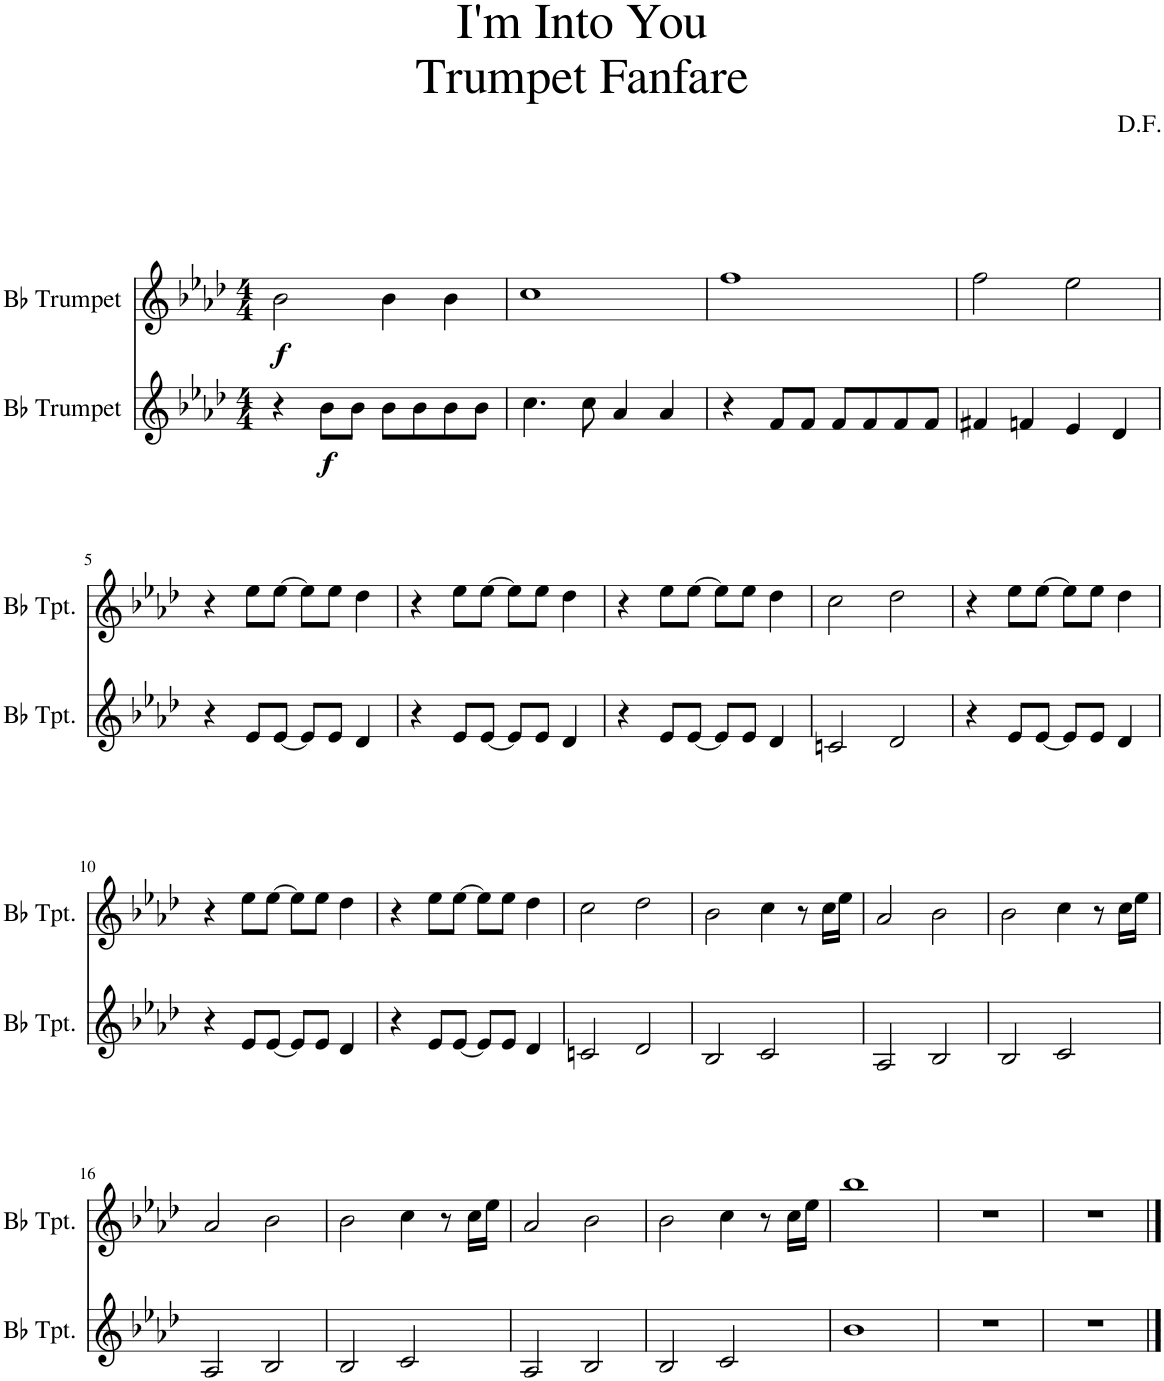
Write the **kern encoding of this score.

**kern	**dynam	**kern	**dynam
*part2	*part2	*part1	*part1
*staff2	*staff2	*staff1	*staff1
*I"Bb Trumpet	*	*I"Bb Trumpet	*
*I'Bb Tpt.	*	*I'Bb Tpt.	*
*clefG2	*	*clefG2	*
*Trd1c2	*	*Trd1c2	*
*k[b-e-a-d-]	*	*k[b-e-a-d-]	*
*M4/4	*	*M4/4	*
=1	=1	=1	=1
!	!	!	!LO:DY:b
4r	.	2b-\	f
!	!LO:DY:b	!	!
8b-\L	f	.	.
8b-\J	.	.	.
8b-\L	.	4b-\	.
8b-\	.	.	.
8b-\	.	4b-\	.
8b-\J	.	.	.
=2	=2	=2	=2
4.cc\	.	1cc	.
8cc\	.	.	.
4a-/	.	.	.
4a-/	.	.	.
=3	=3	=3	=3
4r	.	1ff	.
8f/L	.	.	.
8f/J	.	.	.
8f/L	.	.	.
8f/	.	.	.
8f/	.	.	.
8f/J	.	.	.
=4	=4	=4	=4
4f#X/	.	2ff\	.
4fn/	.	.	.
4e-/	.	2ee-\	.
4d-/	.	.	.
!!LO:LB:g=z
=5	=5	=5	=5
4r	.	4r	.
8e-/L	.	8ee-\L	.
[8e-/J	.	[8ee-\J	.
8e-/L]	.	8ee-\L]	.
8e-/J	.	8ee-\J	.
4d-/	.	4dd-\	.
=6	=6	=6	=6
4r	.	4r	.
8e-/L	.	8ee-\L	.
[8e-/J	.	[8ee-\J	.
8e-/L]	.	8ee-\L]	.
8e-/J	.	8ee-\J	.
4d-/	.	4dd-\	.
=7	=7	=7	=7
4r	.	4r	.
8e-/L	.	8ee-\L	.
[8e-/J	.	[8ee-\J	.
8e-/L]	.	8ee-\L]	.
8e-/J	.	8ee-\J	.
4d-/	.	4dd-\	.
=8	=8	=8	=8
2cn/	.	2cc\	.
2d-/	.	2dd-\	.
=9	=9	=9	=9
4r	.	4r	.
8e-/L	.	8ee-\L	.
[8e-/J	.	[8ee-\J	.
8e-/L]	.	8ee-\L]	.
8e-/J	.	8ee-\J	.
4d-/	.	4dd-\	.
!!LO:LB:g=z
=10	=10	=10	=10
4r	.	4r	.
8e-/L	.	8ee-\L	.
[8e-/J	.	[8ee-\J	.
8e-/L]	.	8ee-\L]	.
8e-/J	.	8ee-\J	.
4d-/	.	4dd-\	.
=11	=11	=11	=11
4r	.	4r	.
8e-/L	.	8ee-\L	.
[8e-/J	.	[8ee-\J	.
8e-/L]	.	8ee-\L]	.
8e-/J	.	8ee-\J	.
4d-/	.	4dd-\	.
=12	=12	=12	=12
2cn/	.	2cc\	.
2d-/	.	2dd-\	.
=13	=13	=13	=13
2B-/	.	2b-\	.
2c/	.	4cc\	.
.	.	8r	.
.	.	16cc\LL	.
.	.	16ee-\JJ	.
=14	=14	=14	=14
2A-/	.	2a-/	.
2B-/	.	2b-\	.
=15	=15	=15	=15
2B-/	.	2b-\	.
2c/	.	4cc\	.
.	.	8r	.
.	.	16cc\LL	.
.	.	16ee-\JJ	.
!!LO:LB:g=z
=16	=16	=16	=16
2A-/	.	2a-/	.
2B-/	.	2b-\	.
=17	=17	=17	=17
2B-/	.	2b-\	.
2c/	.	4cc\	.
.	.	8r	.
.	.	16cc\LL	.
.	.	16ee-\JJ	.
=18	=18	=18	=18
2A-/	.	2a-/	.
2B-/	.	2b-\	.
=19	=19	=19	=19
2B-/	.	2b-\	.
2c/	.	4cc\	.
.	.	8r	.
.	.	16cc\LL	.
.	.	16ee-\JJ	.
=20	=20	=20	=20
1b-	.	1bb-	.
=21	=21	=21	=21
1r	.	1r	.
=22	=22	=22	=22
1r	.	1r	.
==	==	==	==
*-	*-	*-	*-
